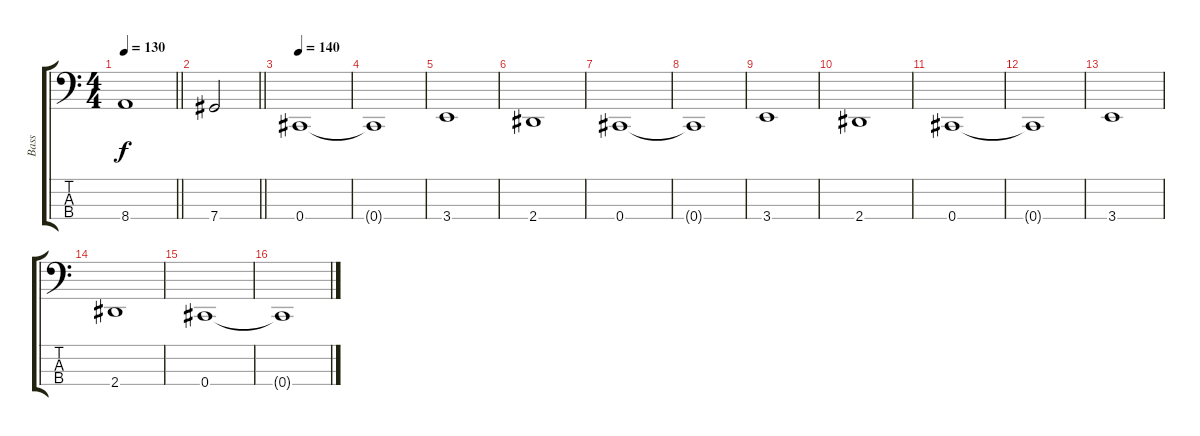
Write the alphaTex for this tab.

\track ("Bass" "Bass") {instrument electricbassfinger}
\staff {score tabs}
\tuning (Gb2 Db2 Ab1 Db1) {hide}
\ts (4 4)
\tempo 130
\clef f4
\barLineRight lightlight
\ks c
8.4.1{dy f} |
\barLineRight lightlight
7.4.2 |
\section ("" "")
\tempo 140
0.4.1 |
0.4{t}.1 |
3.4.1 |
2.4.1 |
0.4.1 |
0.4{t}.1 |
3.4.1 |
2.4.1 |
0.4.1 |
0.4{t}.1 |
3.4.1 |
2.4.1 |
0.4.1 |
0.4{t}.1
